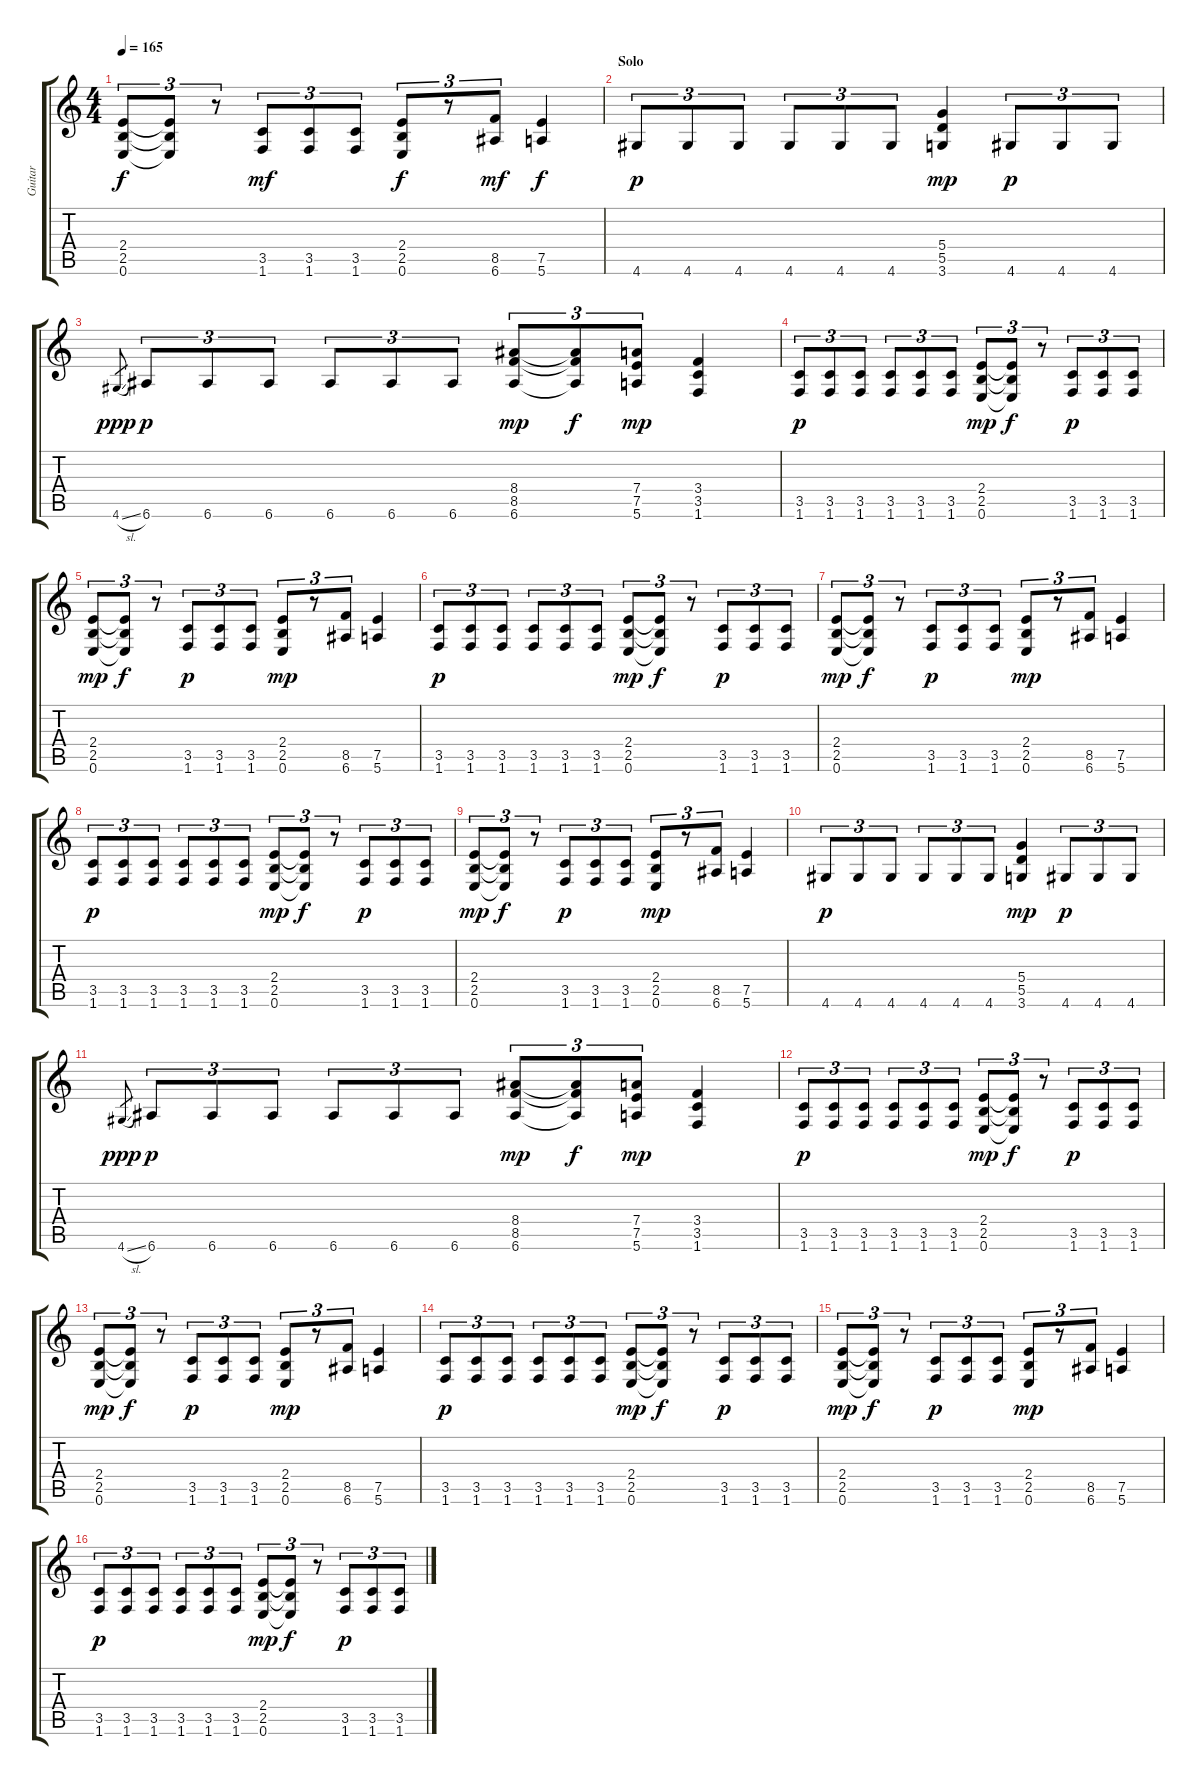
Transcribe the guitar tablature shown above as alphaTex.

\track ("Guitar" "Guitar") {instrument distortionguitar}
\staff {score tabs}
\tuning (E4 B3 G3 D3 A2 E2) {hide}
\ts (4 4)
\tempo 165
\clef g2
\ks c
(2.4 2.5 0.6).8{tu (3 2) dy f} (2.4{t} 2.5{t} 0.6{t}).8{tu (3 2)} r.8{tu (3 2)} (3.5 1.6).8{tu (3 2) dy mf} (3.5 1.6).8{tu (3 2)} (3.5 1.6).8{tu (3 2)} (2.4 2.5 0.6).8{tu (3 2) dy f} r.8{tu (3 2)} (8.5 6.6).8{tu (3 2) dy mf} (7.5 5.6).4{dy f} |
\section ("" "Solo")
4.6.8{tu (3 2) dy p} 4.6.8{tu (3 2)} 4.6.8{tu (3 2)} 4.6.8{tu (3 2)} 4.6.8{tu (3 2)} 4.6.8{tu (3 2)} (5.4 5.5 3.6).4{dy mp} 4.6.8{tu (3 2) dy p} 4.6.8{tu (3 2)} 4.6.8{tu (3 2)} |
4.6{sl}.8{gr dy ppp} 6.6.8{tu (3 2) dy p} 6.6.8{tu (3 2)} 6.6.8{tu (3 2)} 6.6.8{tu (3 2)} 6.6.8{tu (3 2)} 6.6.8{tu (3 2)} (8.4 8.5 6.6).8{tu (3 2) dy mp} (8.4{t} 8.5{t} 6.6{t}).8{tu (3 2) dy f} (7.4 7.5 5.6).8{tu (3 2) dy mp} (3.4 3.5 1.6).4 |
(3.5 1.6).8{tu (3 2) dy p} (3.5 1.6).8{tu (3 2)} (3.5 1.6).8{tu (3 2)} (3.5 1.6).8{tu (3 2)} (3.5 1.6).8{tu (3 2)} (3.5 1.6).8{tu (3 2)} (2.4 2.5 0.6).8{tu (3 2) dy mp} (2.4{t} 2.5{t} 0.6{t}).8{tu (3 2) dy f} r.8{tu (3 2)} (3.5 1.6).8{tu (3 2) dy p} (3.5 1.6).8{tu (3 2)} (3.5 1.6).8{tu (3 2)} |
(2.4 2.5 0.6).8{tu (3 2) dy mp} (2.4{t} 2.5{t} 0.6{t}).8{tu (3 2) dy f} r.8{tu (3 2)} (3.5 1.6).8{tu (3 2) dy p} (3.5 1.6).8{tu (3 2)} (3.5 1.6).8{tu (3 2)} (2.4 2.5 0.6).8{tu (3 2) dy mp} r.8{tu (3 2)} (8.5 6.6).8{tu (3 2)} (7.5 5.6).4 |
(3.5 1.6).8{tu (3 2) dy p} (3.5 1.6).8{tu (3 2)} (3.5 1.6).8{tu (3 2)} (3.5 1.6).8{tu (3 2)} (3.5 1.6).8{tu (3 2)} (3.5 1.6).8{tu (3 2)} (2.4 2.5 0.6).8{tu (3 2) dy mp} (2.4{t} 2.5{t} 0.6{t}).8{tu (3 2) dy f} r.8{tu (3 2)} (3.5 1.6).8{tu (3 2) dy p} (3.5 1.6).8{tu (3 2)} (3.5 1.6).8{tu (3 2)} |
(2.4 2.5 0.6).8{tu (3 2) dy mp} (2.4{t} 2.5{t} 0.6{t}).8{tu (3 2) dy f} r.8{tu (3 2)} (3.5 1.6).8{tu (3 2) dy p} (3.5 1.6).8{tu (3 2)} (3.5 1.6).8{tu (3 2)} (2.4 2.5 0.6).8{tu (3 2) dy mp} r.8{tu (3 2)} (8.5 6.6).8{tu (3 2)} (7.5 5.6).4 |
(3.5 1.6).8{tu (3 2) dy p} (3.5 1.6).8{tu (3 2)} (3.5 1.6).8{tu (3 2)} (3.5 1.6).8{tu (3 2)} (3.5 1.6).8{tu (3 2)} (3.5 1.6).8{tu (3 2)} (2.4 2.5 0.6).8{tu (3 2) dy mp} (2.4{t} 2.5{t} 0.6{t}).8{tu (3 2) dy f} r.8{tu (3 2)} (3.5 1.6).8{tu (3 2) dy p} (3.5 1.6).8{tu (3 2)} (3.5 1.6).8{tu (3 2)} |
(2.4 2.5 0.6).8{tu (3 2) dy mp} (2.4{t} 2.5{t} 0.6{t}).8{tu (3 2) dy f} r.8{tu (3 2)} (3.5 1.6).8{tu (3 2) dy p} (3.5 1.6).8{tu (3 2)} (3.5 1.6).8{tu (3 2)} (2.4 2.5 0.6).8{tu (3 2) dy mp} r.8{tu (3 2)} (8.5 6.6).8{tu (3 2)} (7.5 5.6).4 |
4.6.8{tu (3 2) dy p} 4.6.8{tu (3 2)} 4.6.8{tu (3 2)} 4.6.8{tu (3 2)} 4.6.8{tu (3 2)} 4.6.8{tu (3 2)} (5.4 5.5 3.6).4{dy mp} 4.6.8{tu (3 2) dy p} 4.6.8{tu (3 2)} 4.6.8{tu (3 2)} |
4.6{sl}.8{gr dy ppp} 6.6.8{tu (3 2) dy p} 6.6.8{tu (3 2)} 6.6.8{tu (3 2)} 6.6.8{tu (3 2)} 6.6.8{tu (3 2)} 6.6.8{tu (3 2)} (8.4 8.5 6.6).8{tu (3 2) dy mp} (8.4{t} 8.5{t} 6.6{t}).8{tu (3 2) dy f} (7.4 7.5 5.6).8{tu (3 2) dy mp} (3.4 3.5 1.6).4 |
(3.5 1.6).8{tu (3 2) dy p} (3.5 1.6).8{tu (3 2)} (3.5 1.6).8{tu (3 2)} (3.5 1.6).8{tu (3 2)} (3.5 1.6).8{tu (3 2)} (3.5 1.6).8{tu (3 2)} (2.4 2.5 0.6).8{tu (3 2) dy mp} (2.4{t} 2.5{t} 0.6{t}).8{tu (3 2) dy f} r.8{tu (3 2)} (3.5 1.6).8{tu (3 2) dy p} (3.5 1.6).8{tu (3 2)} (3.5 1.6).8{tu (3 2)} |
(2.4 2.5 0.6).8{tu (3 2) dy mp} (2.4{t} 2.5{t} 0.6{t}).8{tu (3 2) dy f} r.8{tu (3 2)} (3.5 1.6).8{tu (3 2) dy p} (3.5 1.6).8{tu (3 2)} (3.5 1.6).8{tu (3 2)} (2.4 2.5 0.6).8{tu (3 2) dy mp} r.8{tu (3 2)} (8.5 6.6).8{tu (3 2)} (7.5 5.6).4 |
(3.5 1.6).8{tu (3 2) dy p} (3.5 1.6).8{tu (3 2)} (3.5 1.6).8{tu (3 2)} (3.5 1.6).8{tu (3 2)} (3.5 1.6).8{tu (3 2)} (3.5 1.6).8{tu (3 2)} (2.4 2.5 0.6).8{tu (3 2) dy mp} (2.4{t} 2.5{t} 0.6{t}).8{tu (3 2) dy f} r.8{tu (3 2)} (3.5 1.6).8{tu (3 2) dy p} (3.5 1.6).8{tu (3 2)} (3.5 1.6).8{tu (3 2)} |
(2.4 2.5 0.6).8{tu (3 2) dy mp} (2.4{t} 2.5{t} 0.6{t}).8{tu (3 2) dy f} r.8{tu (3 2)} (3.5 1.6).8{tu (3 2) dy p} (3.5 1.6).8{tu (3 2)} (3.5 1.6).8{tu (3 2)} (2.4 2.5 0.6).8{tu (3 2) dy mp} r.8{tu (3 2)} (8.5 6.6).8{tu (3 2)} (7.5 5.6).4 |
(3.5 1.6).8{tu (3 2) dy p} (3.5 1.6).8{tu (3 2)} (3.5 1.6).8{tu (3 2)} (3.5 1.6).8{tu (3 2)} (3.5 1.6).8{tu (3 2)} (3.5 1.6).8{tu (3 2)} (2.4 2.5 0.6).8{tu (3 2) dy mp} (2.4{t} 2.5{t} 0.6{t}).8{tu (3 2) dy f} r.8{tu (3 2)} (3.5 1.6).8{tu (3 2) dy p} (3.5 1.6).8{tu (3 2)} (3.5 1.6).8{tu (3 2)}
